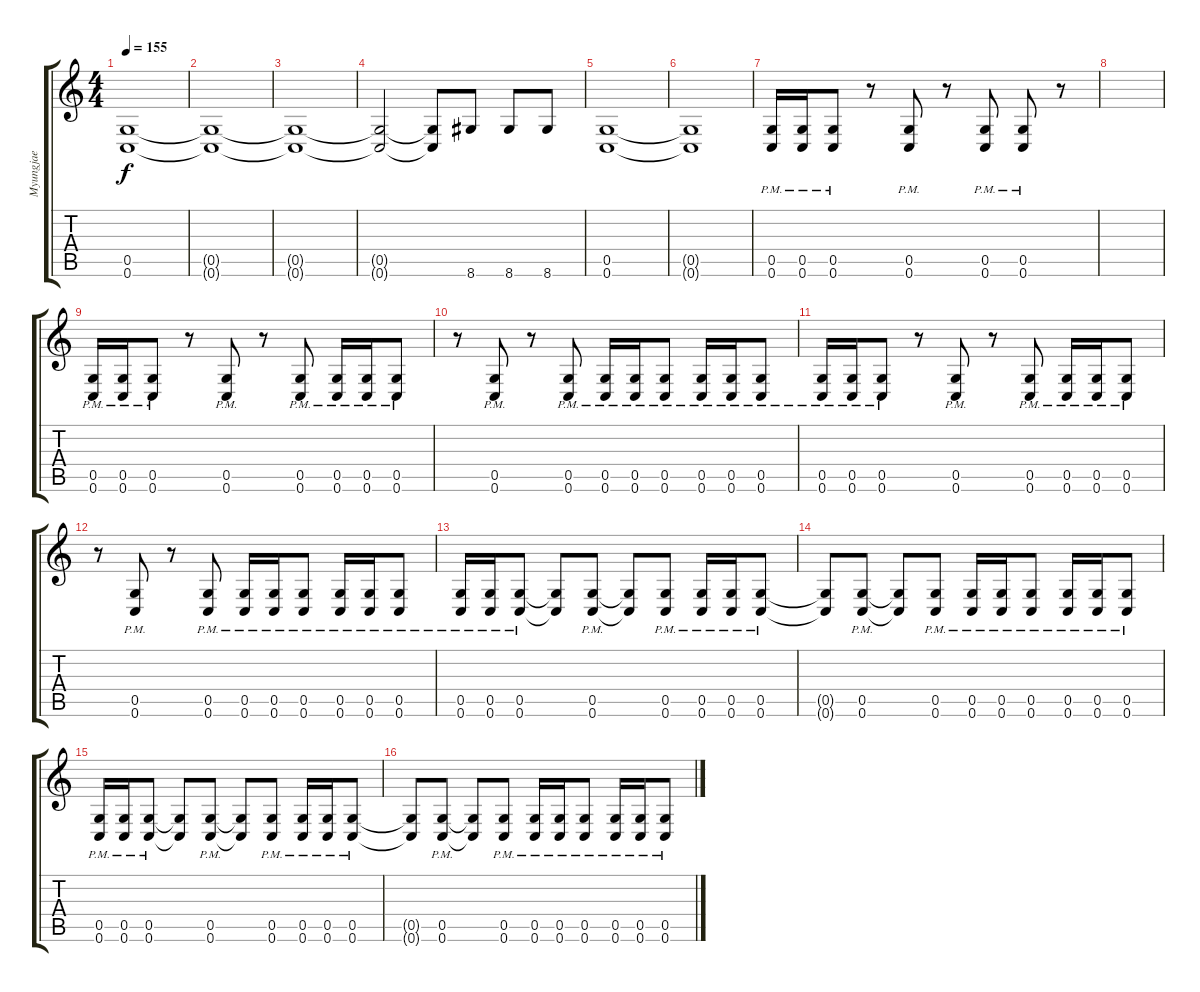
\track ("Myungjae" "Myungjae") {instrument distortionguitar}
\staff {score tabs}
\tuning (D4 A3 F3 C3 G2 C2) {hide}
\ts (4 4)
\tempo 155
\clef g2
\ks c
(0.5 0.6).1{dy f} |
(0.5{t} 0.6{t}).1 |
(0.5{t} 0.6{t}).1 |
(0.5{t} 0.6{t}).2 (0.5{t} 0.6{t}).8 8.6.8 8.6.8 8.6.8 |
(0.5 0.6).1 |
(0.5{t} 0.6{t}).1 |
(0.5{pm} 0.6{pm}).16 (0.5{pm} 0.6{pm}).16 (0.5{pm} 0.6{pm}).8 r.8 (0.5{pm} 0.6{pm}).8 r.8 (0.5{pm} 0.6{pm}).8 (0.5{pm} 0.6{pm}).8 r.8 |
|
(0.5{pm} 0.6{pm}).16 (0.5{pm} 0.6{pm}).16 (0.5{pm} 0.6{pm}).8 r.8 (0.5{pm} 0.6{pm}).8 r.8 (0.5{pm} 0.6{pm}).8 (0.5{pm} 0.6{pm}).16 (0.5{pm} 0.6{pm}).16 (0.5{pm} 0.6{pm}).8 |
r.8 (0.5{pm} 0.6{pm}).8 r.8 (0.5{pm} 0.6{pm}).8 (0.5{pm} 0.6{pm}).16 (0.5{pm} 0.6{pm}).16 (0.5{pm} 0.6{pm}).8 (0.5{pm} 0.6{pm}).16 (0.5{pm} 0.6{pm}).16 (0.5{pm} 0.6{pm}).8 |
(0.5{pm} 0.6{pm}).16 (0.5{pm} 0.6{pm}).16 (0.5{pm} 0.6{pm}).8 r.8 (0.5{pm} 0.6{pm}).8 r.8 (0.5{pm} 0.6{pm}).8 (0.5{pm} 0.6{pm}).16 (0.5{pm} 0.6{pm}).16 (0.5{pm} 0.6{pm}).8 |
r.8 (0.5{pm} 0.6{pm}).8 r.8 (0.5{pm} 0.6{pm}).8 (0.5{pm} 0.6{pm}).16 (0.5{pm} 0.6{pm}).16 (0.5{pm} 0.6{pm}).8 (0.5{pm} 0.6{pm}).16 (0.5{pm} 0.6{pm}).16 (0.5{pm} 0.6{pm}).8 |
(0.5{pm} 0.6{pm}).16 (0.5{pm} 0.6{pm}).16 (0.5{pm} 0.6{pm}).8 (0.5{t} 0.6{t}).8 (0.5{pm} 0.6{pm}).8 (0.5{t} 0.6{t}).8 (0.5{pm} 0.6{pm}).8 (0.5{pm} 0.6{pm}).16 (0.5{pm} 0.6{pm}).16 (0.5{pm} 0.6{pm}).8 |
(0.5{t} 0.6{t}).8 (0.5{pm} 0.6{pm}).8 (0.5{t} 0.6{t}).8 (0.5{pm} 0.6{pm}).8 (0.5{pm} 0.6{pm}).16 (0.5{pm} 0.6{pm}).16 (0.5{pm} 0.6{pm}).8 (0.5{pm} 0.6{pm}).16 (0.5{pm} 0.6{pm}).16 (0.5{pm} 0.6{pm}).8 |
(0.5{pm} 0.6{pm}).16 (0.5{pm} 0.6{pm}).16 (0.5{pm} 0.6{pm}).8 (0.5{t} 0.6{t}).8 (0.5{pm} 0.6{pm}).8 (0.5{t} 0.6{t}).8 (0.5{pm} 0.6{pm}).8 (0.5{pm} 0.6{pm}).16 (0.5{pm} 0.6{pm}).16 (0.5{pm} 0.6{pm}).8 |
(0.5{t} 0.6{t}).8 (0.5{pm} 0.6{pm}).8 (0.5{t} 0.6{t}).8 (0.5{pm} 0.6{pm}).8 (0.5{pm} 0.6{pm}).16 (0.5{pm} 0.6{pm}).16 (0.5{pm} 0.6{pm}).8 (0.5{pm} 0.6{pm}).16 (0.5{pm} 0.6{pm}).16 (0.5{pm} 0.6{pm}).8
